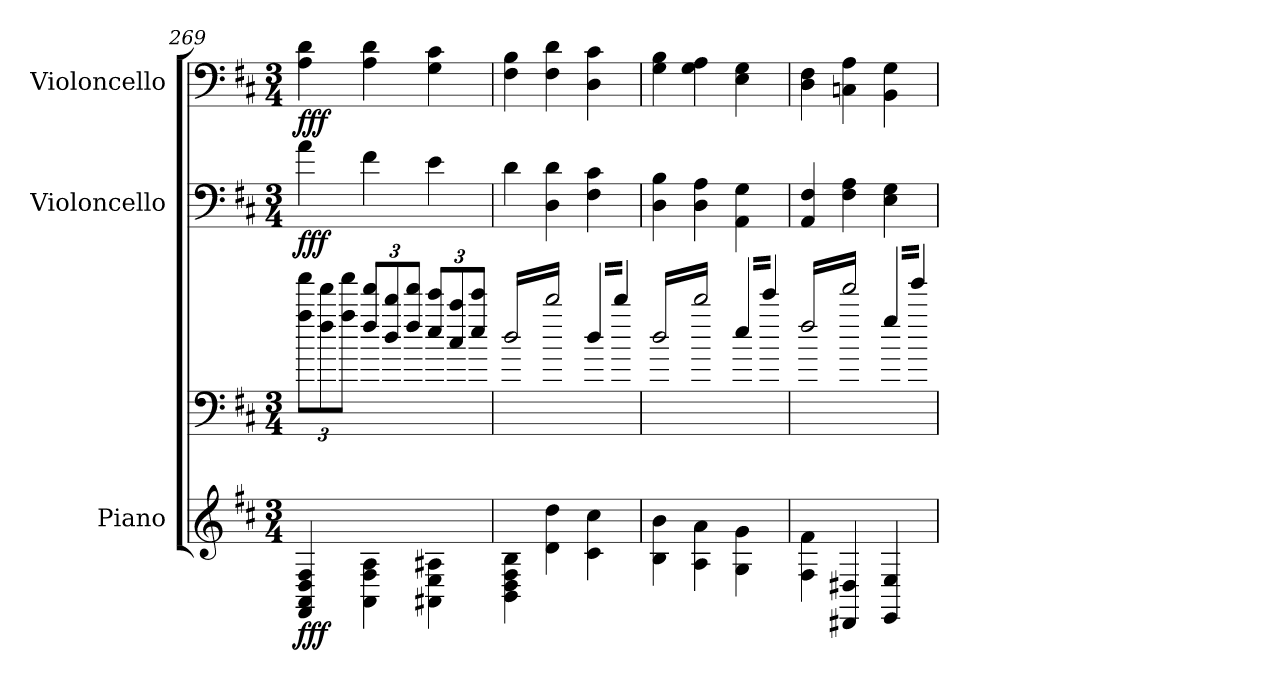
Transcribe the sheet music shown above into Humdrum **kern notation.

**kern	**kern	**dynam	**kern	**dynam	**kern	**dynam
*part3	*part3	*part3	*part2	*part2	*part1	*part1
*staff4	*staff3	*staff3/4	*staff2	*staff2	*staff1	*staff1
*I"Piano	*	*	*I"Violoncello	*	*I"Violoncello	*
*I'Pno.	*	*	*I'Vc.	*	*I'Vc.	*
*clefG2	*clefF4	*	*clefF4	*	*clefF4	*
*k[f#c#]	*k[f#c#]	*	*k[f#c#]	*	*k[f#c#]	*
*M3/4	*M3/4	*	*M3/4	*	*M3/4	*
*	*Xbrackettup	*	*	*	*	*
=269	=269	=269	=269	=269	=269	=269
!	!	!LO:DY:b=2	!	!LO:DY:b	!	!LO:DY:b
4FF#/ 4AA/ 4D/ 4F#/	12aa\ 12aaa\L	fff	4a\	fff	4A\ 4d\	fff
.	12ff#\ 12fff#\	.	.	.	.	.
.	12aa\ 12aaa\J	.	.	.	.	.
4AA\ 4F#\ 4A\	12ff#/ 12fff#/L	.	4f#\	.	4A\ 4d\	.
.	12dd/ 12ddd/	.	.	.	.	.
.	12ff#/ 12fff#/J	.	.	.	.	.
4AA#X\ 4E\ 4A#X\	12ee/ 12eee/L	.	4e\	.	4G\ 4c#\	.
.	12cc#/ 12ccc#/	.	.	.	.	.
.	12ee/ 12eee/J	.	.	.	.	.
!!LO:LB:g=z
=270	=270	=270	=270	=270	=270	=270
*	*tremolo	*	*	*	*	*
4BB\ 4D\ 4F#\ 4B\	16dd/LL	.	4d\	.	4F#\ 4B\	.
.	16ddd\	.	.	.	.	.
.	16dd/	.	.	.	.	.
.	16ddd\	.	.	.	.	.
4d\ 4dd\	16dd/	.	4D\ 4d\	.	4F#\ 4d\	.
.	16ddd\	.	.	.	.	.
.	16dd/	.	.	.	.	.
.	16ddd\JJ	.	.	.	.	.
4c#\ 4cc#\	16dd/LL	.	4F#\ 4c#\	.	4D\ 4c#\	.
.	16ddd\	.	.	.	.	.
.	16dd/	.	.	.	.	.
.	16ddd\JJ	.	.	.	.	.
=271	=271	=271	=271	=271	=271	=271
4B\ 4b\	16dd/LL	.	4D\ 4B\	.	4G\ 4B\	.
.	16ddd\	.	.	.	.	.
.	16dd/	.	.	.	.	.
.	16ddd\	.	.	.	.	.
4A\ 4a\	16dd/	.	4D\ 4A\	.	4G\ 4A\	.
.	16ddd\	.	.	.	.	.
.	16dd/	.	.	.	.	.
.	16ddd\JJ	.	.	.	.	.
4G\ 4g\	16ee/LL	.	4AA\ 4G\	.	4E\ 4G\	.
.	16eee\	.	.	.	.	.
.	16ee/	.	.	.	.	.
.	16eee\JJ	.	.	.	.	.
=272	=272	=272	=272	=272	=272	=272
4F#\ 4f#\	16ff#/LL	.	4AA/ 4F#/	.	4D\ 4F#\	.
.	16fff#\	.	.	.	.	.
.	16ff#/	.	.	.	.	.
.	16fff#\	.	.	.	.	.
4DD#X/ 4D#X/	16ff#/	.	4F#\ 4A\	.	4Cn\ 4A\	.
.	16fff#\	.	.	.	.	.
.	16ff#/	.	.	.	.	.
.	16fff#\JJ	.	.	.	.	.
4EE/ 4E/	16gg/LL	.	4E\ 4G\	.	4BB\ 4G\	.
.	16ggg\	.	.	.	.	.
.	16gg/	.	.	.	.	.
.	16ggg\JJ	.	.	.	.	.
*	*Xtremolo	*	*	*	*	*
.	.	.	.	.	.	.
.	.	.	.	.	.	.
=	=	=	=	=	=	=
*-	*-	*-	*-	*-	*-	*-
